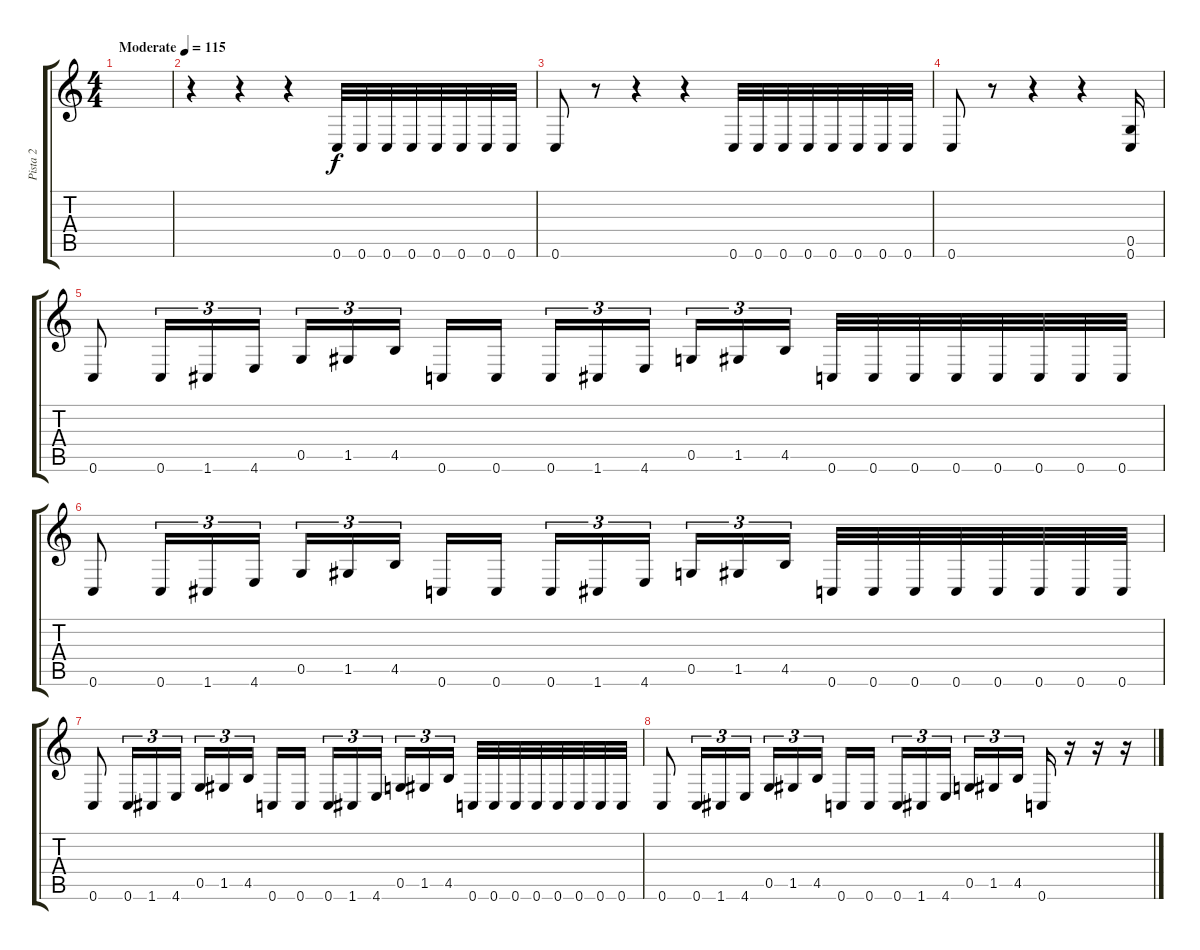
\track ("Pista 2" "Pista 2") {instrument distortionguitar}
\staff {score tabs}
\tuning (D4 A3 F3 C3 G2 C2) {hide}
\ts (4 4)
\tempo (115 "Moderate")
\clef g2
\ks c
|
r.4 r.4 r.4 0.6.32 0.6.32 0.6.32 0.6.32 0.6.32 0.6.32 0.6.32 0.6.32 |
0.6.8 r.8 r.4 r.4 0.6.32 0.6.32 0.6.32 0.6.32 0.6.32 0.6.32 0.6.32 0.6.32 |
0.6.8 r.8 r.4 r.4 (0.5 0.6).16 |
0.6.8 0.6.16{tu (3 2)} 1.6.16{tu (3 2)} 4.6.16{tu (3 2)} 0.5.16{tu (3 2)} 1.5.16{tu (3 2)} 4.5.16{tu (3 2) beam splitsecondary} 0.6.16 0.6.16 0.6.16{tu (3 2)} 1.6.16{tu (3 2)} 4.6.16{tu (3 2) beam splitsecondary} 0.5.16{tu (3 2)} 1.5.16{tu (3 2)} 4.5.16{tu (3 2)} 0.6.32 0.6.32 0.6.32 0.6.32 0.6.32 0.6.32 0.6.32 0.6.32 |
0.6.8 0.6.16{tu (3 2)} 1.6.16{tu (3 2)} 4.6.16{tu (3 2)} 0.5.16{tu (3 2)} 1.5.16{tu (3 2)} 4.5.16{tu (3 2) beam splitsecondary} 0.6.16 0.6.16 0.6.16{tu (3 2)} 1.6.16{tu (3 2)} 4.6.16{tu (3 2) beam splitsecondary} 0.5.16{tu (3 2)} 1.5.16{tu (3 2)} 4.5.16{tu (3 2)} 0.6.32 0.6.32 0.6.32 0.6.32 0.6.32 0.6.32 0.6.32 0.6.32 |
0.6.8 0.6.16{tu (3 2)} 1.6.16{tu (3 2)} 4.6.16{tu (3 2)} 0.5.16{tu (3 2)} 1.5.16{tu (3 2)} 4.5.16{tu (3 2) beam splitsecondary} 0.6.16 0.6.16 0.6.16{tu (3 2)} 1.6.16{tu (3 2)} 4.6.16{tu (3 2) beam splitsecondary} 0.5.16{tu (3 2)} 1.5.16{tu (3 2)} 4.5.16{tu (3 2)} 0.6.32 0.6.32 0.6.32 0.6.32 0.6.32 0.6.32 0.6.32 0.6.32 |
0.6.8 0.6.16{tu (3 2)} 1.6.16{tu (3 2)} 4.6.16{tu (3 2)} 0.5.16{tu (3 2)} 1.5.16{tu (3 2)} 4.5.16{tu (3 2) beam splitsecondary} 0.6.16 0.6.16 0.6.16{tu (3 2)} 1.6.16{tu (3 2)} 4.6.16{tu (3 2) beam splitsecondary} 0.5.16{tu (3 2)} 1.5.16{tu (3 2)} 4.5.16{tu (3 2)} 0.6.16 r.16 r.16 r.16
